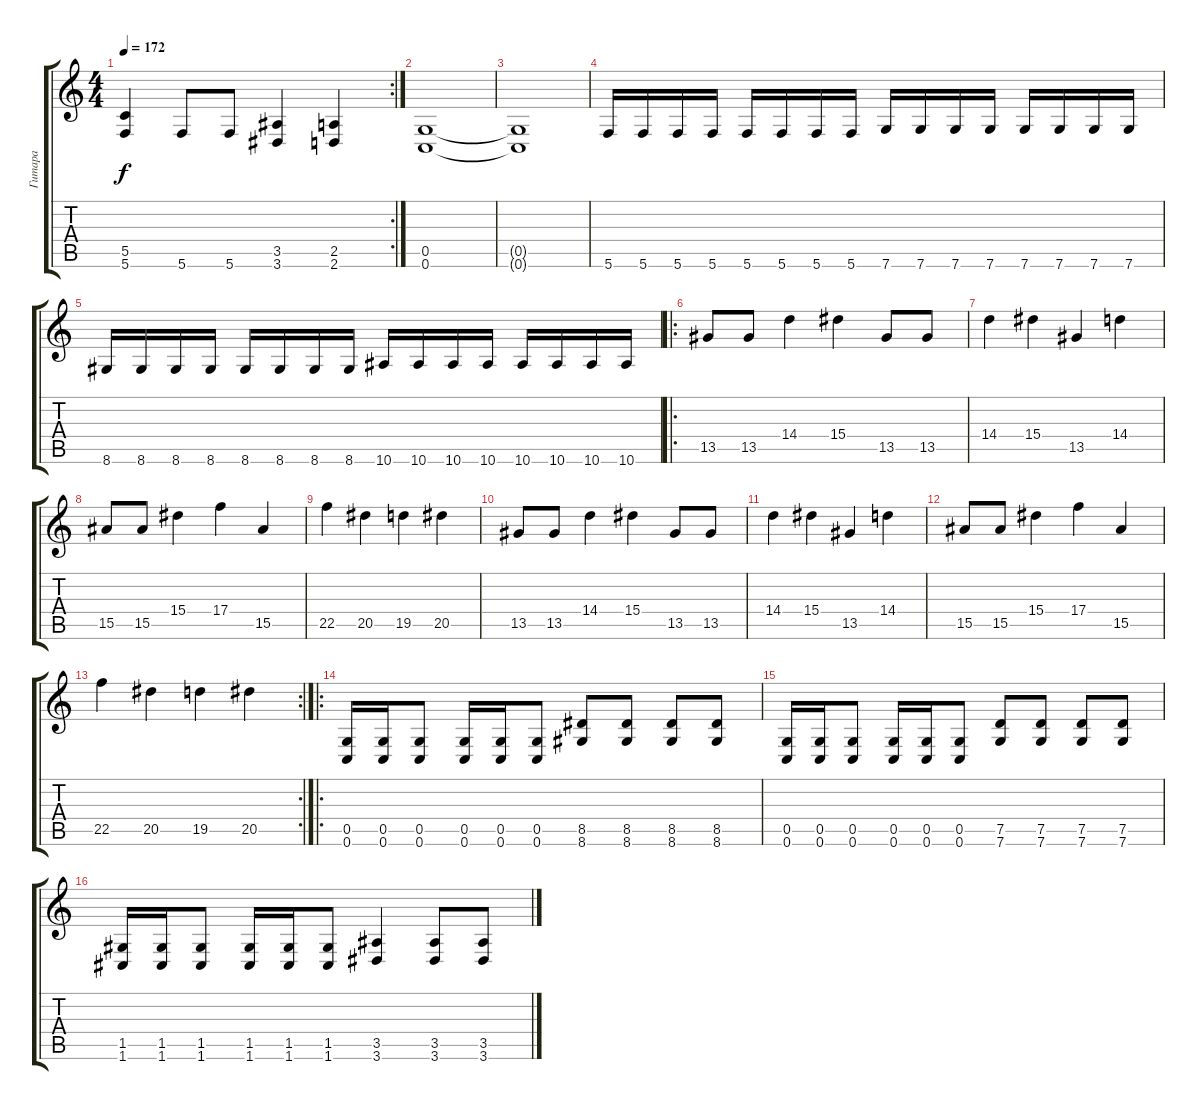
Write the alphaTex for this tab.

\track ("Гитара" "Гитара") {instrument distortionguitar}
\staff {score tabs}
\tuning (D4 A3 F3 C3 G2 C2) {hide}
\rc 2
\ts (4 4)
\tempo 172
\clef g2
\ks c
(5.5 5.6).4{dy f} 5.6.8 5.6.8 (3.5 3.6).4 (2.5 2.6).4 |
(0.5 0.6).1 |
(0.5{t} 0.6{t}).1 |
5.6.16 5.6.16 5.6.16 5.6.16 5.6.16 5.6.16 5.6.16 5.6.16 7.6.16 7.6.16 7.6.16 7.6.16 7.6.16 7.6.16 7.6.16 7.6.16 |
8.6.16 8.6.16 8.6.16 8.6.16 8.6.16 8.6.16 8.6.16 8.6.16 10.6.16 10.6.16 10.6.16 10.6.16 10.6.16 10.6.16 10.6.16 10.6.16 |
\ro
13.5.8 13.5.8 14.4.4 15.4.4 13.5.8 13.5.8 |
14.4.4 15.4.4 13.5.4 14.4.4 |
15.5.8 15.5.8 15.4.4 17.4.4 15.5.4 |
22.5.4 20.5.4 19.5.4 20.5.4 |
13.5.8 13.5.8 14.4.4 15.4.4 13.5.8 13.5.8 |
14.4.4 15.4.4 13.5.4 14.4.4 |
15.5.8 15.5.8 15.4.4 17.4.4 15.5.4 |
\rc 2
22.5.4 20.5.4 19.5.4 20.5.4 |
\ro
(0.5 0.6).16 (0.5 0.6).16 (0.5 0.6).8 (0.5 0.6).16 (0.5 0.6).16 (0.5 0.6).8 (8.5 8.6).8 (8.5 8.6).8 (8.5 8.6).8 (8.5 8.6).8 |
(0.5 0.6).16 (0.5 0.6).16 (0.5 0.6).8 (0.5 0.6).16 (0.5 0.6).16 (0.5 0.6).8 (7.5 7.6).8 (7.5 7.6).8 (7.5 7.6).8 (7.5 7.6).8 |
(1.5 1.6).16 (1.5 1.6).16 (1.5 1.6).8 (1.5 1.6).16 (1.5 1.6).16 (1.5 1.6).8 (3.5 3.6).4 (3.5 3.6).8 (3.5 3.6).8
